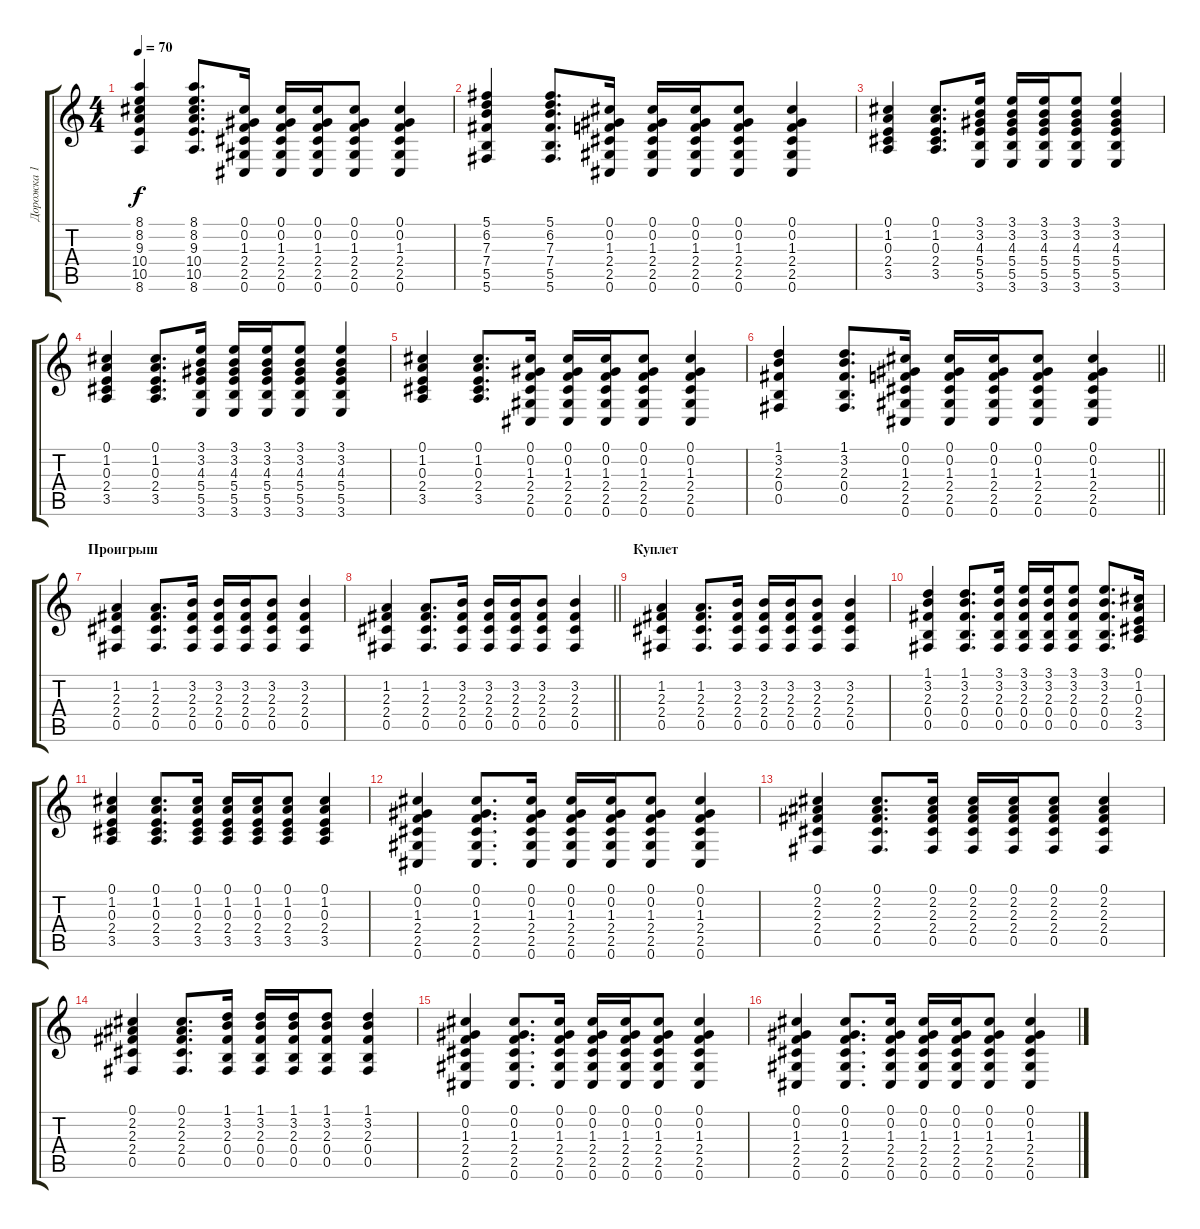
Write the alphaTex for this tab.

\track ("Дорожка 1" "Дорожка 1") {mute instrument acousticguitarsteel}
\staff {score tabs}
\tuning (Db4 Ab3 E3 B2 Gb2 Db2) {hide}
\ts (4 4)
\tempo 70
\clef g2
\ks c
(8.1 8.2 9.3 10.4 10.5 8.6).4{dy f} (8.1 8.2 9.3 10.4 10.5 8.6).8{d} (0.1 0.2 1.3 2.4 2.5 0.6).16 (0.1 0.2 1.3 2.4 2.5 0.6).16 (0.1 0.2 1.3 2.4 2.5 0.6).16 (0.1 0.2 1.3 2.4 2.5 0.6).8 (0.1 0.2 1.3 2.4 2.5 0.6).4 |
(5.1 6.2 7.3 7.4 5.5 5.6).4 (5.1 6.2 7.3 7.4 5.5 5.6).8{d} (0.1 0.2 1.3 2.4 2.5 0.6).16 (0.1 0.2 1.3 2.4 2.5 0.6).16 (0.1 0.2 1.3 2.4 2.5 0.6).16 (0.1 0.2 1.3 2.4 2.5 0.6).8 (0.1 0.2 1.3 2.4 2.5 0.6).4 |
(0.1 1.2 0.3 2.4 3.5).4 (0.1 1.2 0.3 2.4 3.5).8{d} (3.1 3.2 4.3 5.4 5.5 3.6).16 (3.1 3.2 4.3 5.4 5.5 3.6).16 (3.1 3.2 4.3 5.4 5.5 3.6).16 (3.1 3.2 4.3 5.4 5.5 3.6).8 (3.1 3.2 4.3 5.4 5.5 3.6).4 |
(0.1 1.2 0.3 2.4 3.5).4 (0.1 1.2 0.3 2.4 3.5).8{d} (3.1 3.2 4.3 5.4 5.5 3.6).16 (3.1 3.2 4.3 5.4 5.5 3.6).16 (3.1 3.2 4.3 5.4 5.5 3.6).16 (3.1 3.2 4.3 5.4 5.5 3.6).8 (3.1 3.2 4.3 5.4 5.5 3.6).4 |
(0.1 1.2 0.3 2.4 3.5).4 (0.1 1.2 0.3 2.4 3.5).8{d} (0.1 0.2 1.3 2.4 2.5 0.6).16 (0.1 0.2 1.3 2.4 2.5 0.6).16 (0.1 0.2 1.3 2.4 2.5 0.6).16 (0.1 0.2 1.3 2.4 2.5 0.6).8 (0.1 0.2 1.3 2.4 2.5 0.6).4 |
\barLineRight lightlight
(1.1 3.2 2.3 0.4 0.5).4 (1.1 3.2 2.3 0.4 0.5).8{d} (0.1 0.2 1.3 2.4 2.5 0.6).16 (0.1 0.2 1.3 2.4 2.5 0.6).16 (0.1 0.2 1.3 2.4 2.5 0.6).16 (0.1 0.2 1.3 2.4 2.5 0.6).8 (0.1 0.2 1.3 2.4 2.5 0.6).4 |
\section ("" "Проигрыш")
(1.2 2.3 2.4 0.5).4 (1.2 2.3 2.4 0.5).8{d} (3.2 2.3 2.4 0.5).16 (3.2 2.3 2.4 0.5).16 (3.2 2.3 2.4 0.5).16 (3.2 2.3 2.4 0.5).8 (3.2 2.3 2.4 0.5).4 |
\barLineRight lightlight
(1.2 2.3 2.4 0.5).4 (1.2 2.3 2.4 0.5).8{d} (3.2 2.3 2.4 0.5).16 (3.2 2.3 2.4 0.5).16 (3.2 2.3 2.4 0.5).16 (3.2 2.3 2.4 0.5).8 (3.2 2.3 2.4 0.5).4 |
\section ("" "Куплет")
(1.2 2.3 2.4 0.5).4 (1.2 2.3 2.4 0.5).8{d} (3.2 2.3 2.4 0.5).16 (3.2 2.3 2.4 0.5).16 (3.2 2.3 2.4 0.5).16 (3.2 2.3 2.4 0.5).8 (3.2 2.3 2.4 0.5).4 |
(1.1 3.2 2.3 0.4 0.5).4 (1.1 3.2 2.3 0.4 0.5).8{d} (3.1 3.2 2.3 0.4 0.5).16 (3.1 3.2 2.3 0.4 0.5).16 (3.1 3.2 2.3 0.4 0.5).16 (3.1 3.2 2.3 0.4 0.5).8 (3.1 3.2 2.3 0.4 0.5).8{d} (0.1 1.2 0.3 2.4 3.5).16 |
(0.1 1.2 0.3 2.4 3.5).4 (0.1 1.2 0.3 2.4 3.5).8{d} (0.1 1.2 0.3 2.4 3.5).16 (0.1 1.2 0.3 2.4 3.5).16 (0.1 1.2 0.3 2.4 3.5).16 (0.1 1.2 0.3 2.4 3.5).8 (0.1 1.2 0.3 2.4 3.5).4 |
(0.1 0.2 1.3 2.4 2.5 0.6).4 (0.1 0.2 1.3 2.4 2.5 0.6).8{d} (0.1 0.2 1.3 2.4 2.5 0.6).16 (0.1 0.2 1.3 2.4 2.5 0.6).16 (0.1 0.2 1.3 2.4 2.5 0.6).16 (0.1 0.2 1.3 2.4 2.5 0.6).8 (0.1 0.2 1.3 2.4 2.5 0.6).4 |
(0.1 2.2 2.3 2.4 0.5).4 (0.1 2.2 2.3 2.4 0.5).8{d} (0.1 2.2 2.3 2.4 0.5).16 (0.1 2.2 2.3 2.4 0.5).16 (0.1 2.2 2.3 2.4 0.5).16 (0.1 2.2 2.3 2.4 0.5).8 (0.1 2.2 2.3 2.4 0.5).4 |
(0.1 2.2 2.3 2.4 0.5).4 (0.1 2.2 2.3 2.4 0.5).8{d} (1.1 3.2 2.3 0.4 0.5).16 (1.1 3.2 2.3 0.4 0.5).16 (1.1 3.2 2.3 0.4 0.5).16 (1.1 3.2 2.3 0.4 0.5).8 (1.1 3.2 2.3 0.4 0.5).4 |
(0.1 0.2 1.3 2.4 2.5 0.6).4 (0.1 0.2 1.3 2.4 2.5 0.6).8{d} (0.1 0.2 1.3 2.4 2.5 0.6).16 (0.1 0.2 1.3 2.4 2.5 0.6).16 (0.1 0.2 1.3 2.4 2.5 0.6).16 (0.1 0.2 1.3 2.4 2.5 0.6).8 (0.1 0.2 1.3 2.4 2.5 0.6).4 |
(0.1 0.2 1.3 2.4 2.5 0.6).4 (0.1 0.2 1.3 2.4 2.5 0.6).8{d} (0.1 0.2 1.3 2.4 2.5 0.6).16 (0.1 0.2 1.3 2.4 2.5 0.6).16 (0.1 0.2 1.3 2.4 2.5 0.6).16 (0.1 0.2 1.3 2.4 2.5 0.6).8 (0.1 0.2 1.3 2.4 2.5 0.6).4
